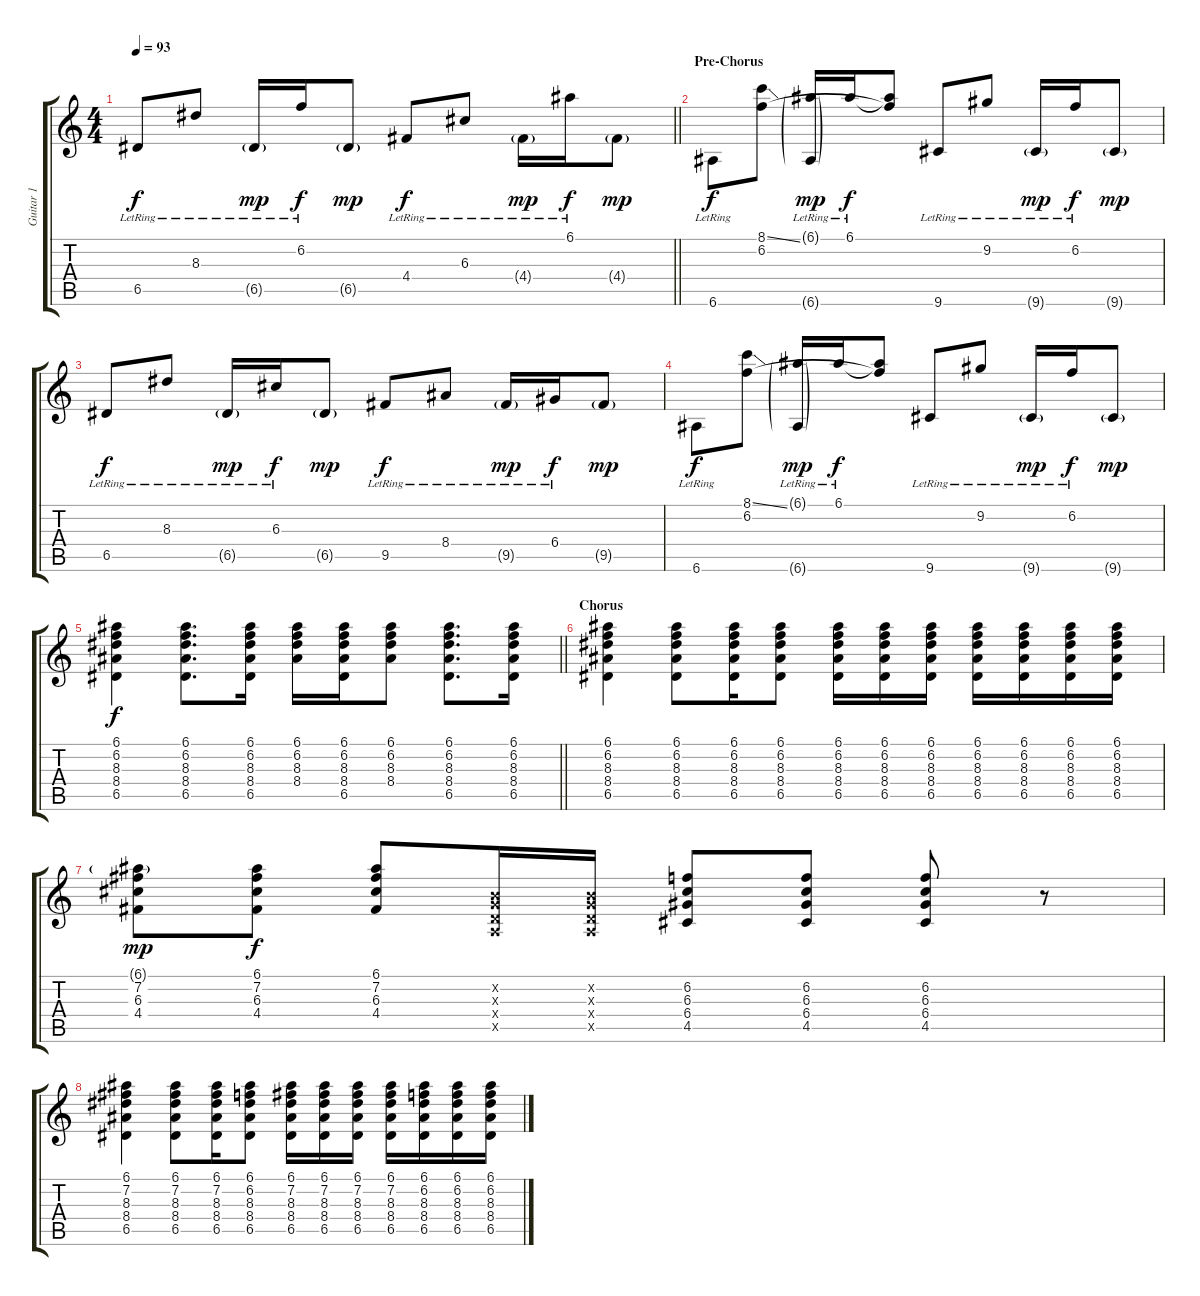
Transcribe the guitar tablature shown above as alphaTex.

\track ("Guitar 1" "Guitar 1") {instrument acousticguitarsteel}
\staff {score tabs}
\tuning (E4 B3 G3 D3 A2 E2) {hide}
\ts (4 4)
\tempo 93
\clef g2
\barLineRight lightlight
\ks c
6.5{lr}.8{dy f} 8.3{lr}.8 6.5{g lr}.16{dy mp} 6.2{lr}.16{dy f} 6.5{g}.8{dy mp} 4.4{lr}.8{dy f} 6.3{lr}.8 4.4{g lr}.16{dy mp} 6.1{lr}.16{dy f} 4.4{g}.8{dy mp} |
\section ("" "Pre-Chorus")
6.6{lr}.8{dy f} (8.1{ss} 6.2).8 (6.1{g} 6.6{g lr}).16{dy mp} 6.1{lr}.16{dy f} (6.1{t} 6.2{t}).8 9.6{lr}.8 9.2{lr}.8 9.6{g lr}.16{dy mp} 6.2{lr}.16{dy f} 9.6{g}.8{dy mp} |
6.5{lr}.8{dy f} 8.3{lr}.8 6.5{g lr}.16{dy mp} 6.3{lr}.16{dy f} 6.5{g}.8{dy mp} 9.5{lr}.8{dy f} 8.4{lr}.8 9.5{g lr}.16{dy mp} 6.4{lr}.16{dy f} 9.5{g}.8{dy mp} |
6.6{lr}.8{dy f} (8.1{ss} 6.2).8 (6.1{g} 6.6{g lr}).16{dy mp} 6.1{lr}.16{dy f} (6.1{t} 6.2{t}).8 9.6{lr}.8 9.2{lr}.8 9.6{g lr}.16{dy mp} 6.2{lr}.16{dy f} 9.6{g}.8{dy mp} |
\barLineRight lightlight
(6.1 6.2 8.3 8.4 6.5).4{dy f} (6.1 6.2 8.3 8.4 6.5).8{d} (6.1 6.2 8.3 8.4 6.5).16 (6.1 6.2 8.3 8.4).16 (6.1 6.2 8.3 8.4 6.5).16 (6.1 6.2 8.3 8.4).8 (6.1 6.2 8.3 8.4 6.5).8{d} (6.1 6.2 8.3 8.4 6.5).16 |
\section ("" "Chorus")
(6.1 6.2 8.3 8.4 6.5).4 (6.1 6.2 8.3 8.4 6.5).8 (6.1 6.2 8.3 8.4 6.5).16 (6.1 6.2 8.3 8.4 6.5).8 (6.1 6.2 8.3 8.4 6.5).16 (6.1 6.2 8.3 8.4 6.5).16 (6.1 6.2 8.3 8.4 6.5).16 (6.1 6.2 8.3 8.4 6.5).16 (6.1 6.2 8.3 8.4 6.5).16 (6.1 6.2 8.3 8.4 6.5).16 (6.1 6.2 8.3 8.4 6.5).16 |
(6.1{g} 7.2 6.3 4.4).8{dy mp} (6.1 7.2 6.3 4.4).8{dy f} (6.1 7.2 6.3 4.4).8 (0.2{x} 0.3{x} 0.4{x} 0.5{x}).16 (0.2{x} 0.3{x} 0.4{x} 0.5{x}).16 (6.2 6.3 6.4 4.5).8 (6.2 6.3 6.4 4.5).8 (6.2 6.3 6.4 4.5).8 r.8 |
(6.1 7.2 8.3 8.4 6.5).4 (6.1 7.2 8.3 8.4 6.5).8 (6.1 7.2 8.3 8.4 6.5).16 (6.1 6.2 8.3 8.4 6.5).8 (6.1 7.2 8.3 8.4 6.5).16 (6.1 7.2 8.3 8.4 6.5).16 (6.1 7.2 8.3 8.4 6.5).16 (6.1 7.2 8.3 8.4 6.5).16 (6.1 6.2 8.3 8.4 6.5).16 (6.1 6.2 8.3 8.4 6.5).16 (6.1 6.2 8.3 8.4 6.5).16
